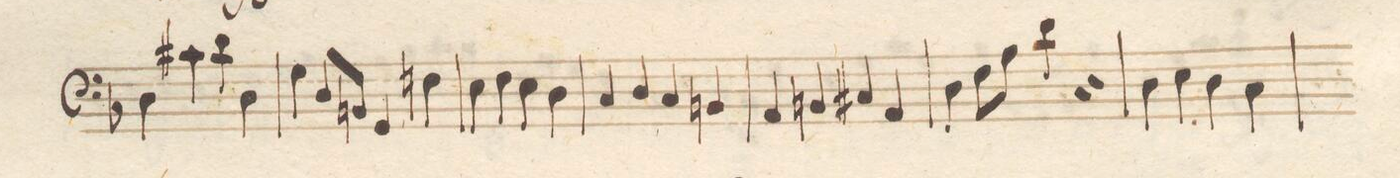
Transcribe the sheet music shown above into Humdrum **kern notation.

**kern	**dynam
*I"Basʃo e Violoncello	*
*clefF4	*
*k[b-]	*
*met(c|)	*
*M2/2	*
4D\	.
4c#X\	.
4d\	.
4D\	.
=59	=59
4G\	.
8D/L	.
8BBn/J	.
4GG/	.
4Fn\	.
=60	=60
4E\	.
4F\	.
4E\	.
4D\	.
=61	=61
4C/	.
4D/	.
4C/	.
4BBn/	.
=62	=62
4AA/	.
4BBn/	.
4C#X/	.
4AA/	.
=63	=63
4D\	.
8F\L	.
8A\J	.
4d\	.
4r	.
=64	=64
4D\	.
4E\	.
4D\	.
4C\	.
=65	=65
*-	*-
